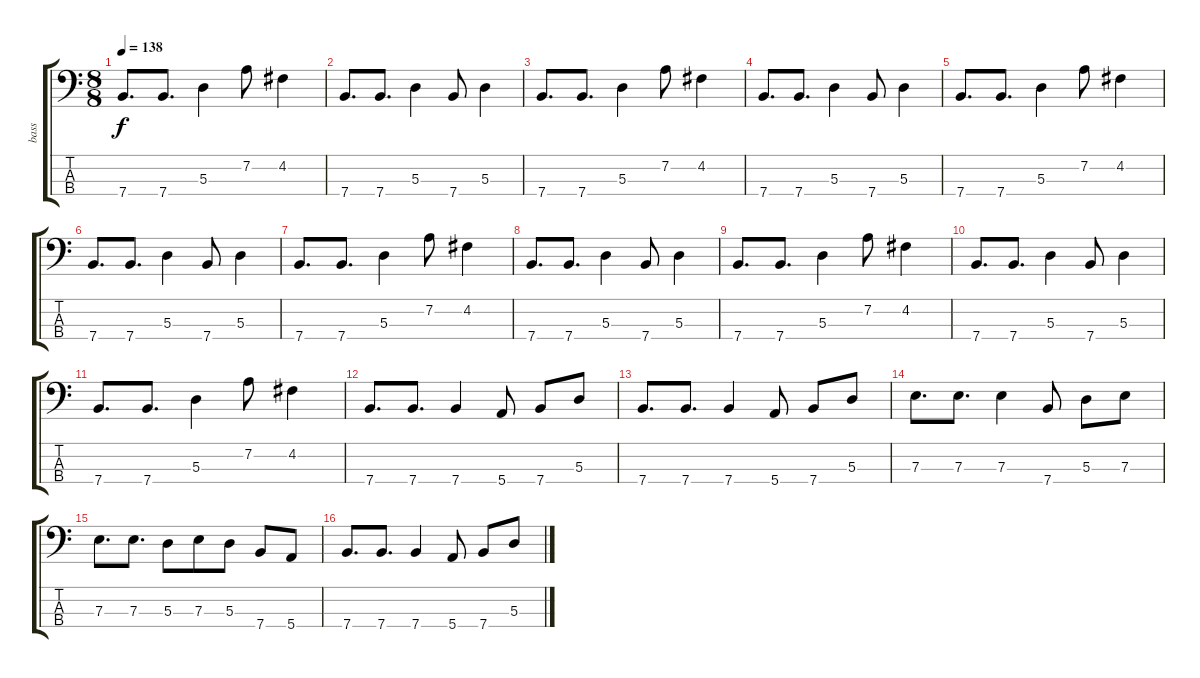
\track ("bass" "bass") {instrument electricbassfinger}
\staff {score tabs}
\tuning (G2 D2 A1 E1) {hide}
\ts (8 8)
\tempo 138
\clef f4
\ks c
7.4.8{d dy f} 7.4.8{d} 5.3.4 7.2.8 4.2.4 |
7.4.8{d} 7.4.8{d} 5.3.4 7.4.8 5.3.4 |
7.4.8{d} 7.4.8{d} 5.3.4 7.2.8 4.2.4 |
7.4.8{d} 7.4.8{d} 5.3.4 7.4.8 5.3.4 |
7.4.8{d} 7.4.8{d} 5.3.4 7.2.8 4.2.4 |
7.4.8{d} 7.4.8{d} 5.3.4 7.4.8 5.3.4 |
7.4.8{d} 7.4.8{d} 5.3.4 7.2.8 4.2.4 |
7.4.8{d} 7.4.8{d} 5.3.4 7.4.8 5.3.4 |
7.4.8{d} 7.4.8{d} 5.3.4 7.2.8 4.2.4 |
7.4.8{d} 7.4.8{d} 5.3.4 7.4.8 5.3.4 |
7.4.8{d} 7.4.8{d} 5.3.4 7.2.8 4.2.4 |
7.4.8{d} 7.4.8{d} 7.4.4 5.4.8 7.4.8 5.3.8 |
7.4.8{d} 7.4.8{d} 7.4.4 5.4.8 7.4.8 5.3.8 |
7.3.8{d} 7.3.8{d} 7.3.4 7.4.8 5.3.8 7.3.8 |
7.3.8{d} 7.3.8{d} 5.3.8 7.3.8 5.3.8 7.4.8 5.4.8 |
7.4.8{d} 7.4.8{d} 7.4.4 5.4.8 7.4.8 5.3.8
